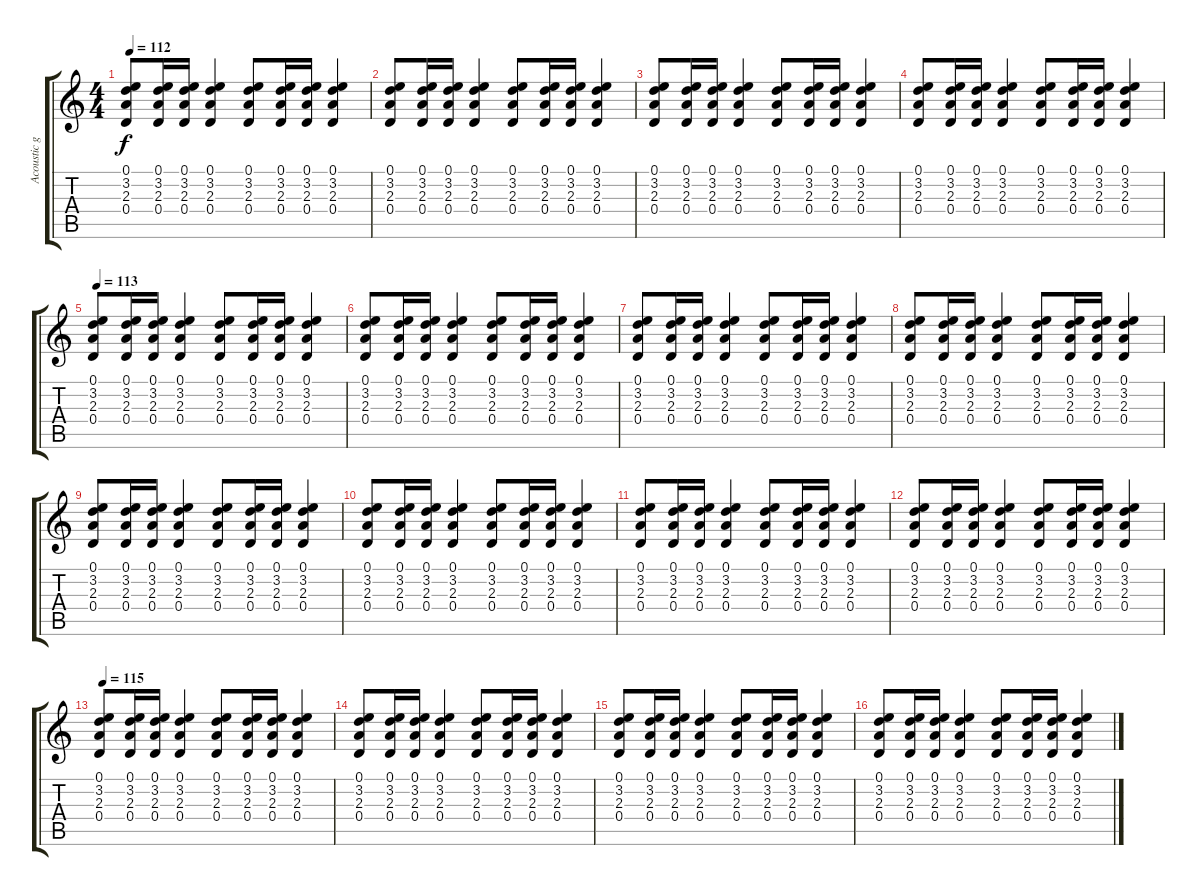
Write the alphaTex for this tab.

\track ("Acoustic guitar" "Acoustic g") {instrument acousticguitarsteel}
\staff {score tabs}
\tuning (E4 B3 G3 D3 A2 E2) {hide}
\ts (4 4)
\tempo 112
\clef g2
\ks c
(0.1 3.2 2.3 0.4).8{dy f} (0.1 3.2 2.3 0.4).16 (0.1 3.2 2.3 0.4).16 (0.1 3.2 2.3 0.4).4 (0.1 3.2 2.3 0.4).8 (0.1 3.2 2.3 0.4).16 (0.1 3.2 2.3 0.4).16 (0.1 3.2 2.3 0.4).4 |
(0.1 3.2 2.3 0.4).8 (0.1 3.2 2.3 0.4).16 (0.1 3.2 2.3 0.4).16 (0.1 3.2 2.3 0.4).4 (0.1 3.2 2.3 0.4).8 (0.1 3.2 2.3 0.4).16 (0.1 3.2 2.3 0.4).16 (0.1 3.2 2.3 0.4).4 |
(0.1 3.2 2.3 0.4).8 (0.1 3.2 2.3 0.4).16 (0.1 3.2 2.3 0.4).16 (0.1 3.2 2.3 0.4).4 (0.1 3.2 2.3 0.4).8 (0.1 3.2 2.3 0.4).16 (0.1 3.2 2.3 0.4).16 (0.1 3.2 2.3 0.4).4 |
(0.1 3.2 2.3 0.4).8 (0.1 3.2 2.3 0.4).16 (0.1 3.2 2.3 0.4).16 (0.1 3.2 2.3 0.4).4 (0.1 3.2 2.3 0.4).8 (0.1 3.2 2.3 0.4).16 (0.1 3.2 2.3 0.4).16 (0.1 3.2 2.3 0.4).4 |
\tempo 113
(0.1 3.2 2.3 0.4).8 (0.1 3.2 2.3 0.4).16 (0.1 3.2 2.3 0.4).16 (0.1 3.2 2.3 0.4).4 (0.1 3.2 2.3 0.4).8 (0.1 3.2 2.3 0.4).16 (0.1 3.2 2.3 0.4).16 (0.1 3.2 2.3 0.4).4 |
(0.1 3.2 2.3 0.4).8 (0.1 3.2 2.3 0.4).16 (0.1 3.2 2.3 0.4).16 (0.1 3.2 2.3 0.4).4 (0.1 3.2 2.3 0.4).8 (0.1 3.2 2.3 0.4).16 (0.1 3.2 2.3 0.4).16 (0.1 3.2 2.3 0.4).4 |
(0.1 3.2 2.3 0.4).8 (0.1 3.2 2.3 0.4).16 (0.1 3.2 2.3 0.4).16 (0.1 3.2 2.3 0.4).4 (0.1 3.2 2.3 0.4).8 (0.1 3.2 2.3 0.4).16 (0.1 3.2 2.3 0.4).16 (0.1 3.2 2.3 0.4).4 |
(0.1 3.2 2.3 0.4).8 (0.1 3.2 2.3 0.4).16 (0.1 3.2 2.3 0.4).16 (0.1 3.2 2.3 0.4).4 (0.1 3.2 2.3 0.4).8 (0.1 3.2 2.3 0.4).16 (0.1 3.2 2.3 0.4).16 (0.1 3.2 2.3 0.4).4 |
(0.1 3.2 2.3 0.4).8 (0.1 3.2 2.3 0.4).16 (0.1 3.2 2.3 0.4).16 (0.1 3.2 2.3 0.4).4 (0.1 3.2 2.3 0.4).8 (0.1 3.2 2.3 0.4).16 (0.1 3.2 2.3 0.4).16 (0.1 3.2 2.3 0.4).4 |
(0.1 3.2 2.3 0.4).8 (0.1 3.2 2.3 0.4).16 (0.1 3.2 2.3 0.4).16 (0.1 3.2 2.3 0.4).4 (0.1 3.2 2.3 0.4).8 (0.1 3.2 2.3 0.4).16 (0.1 3.2 2.3 0.4).16 (0.1 3.2 2.3 0.4).4 |
(0.1 3.2 2.3 0.4).8 (0.1 3.2 2.3 0.4).16 (0.1 3.2 2.3 0.4).16 (0.1 3.2 2.3 0.4).4 (0.1 3.2 2.3 0.4).8 (0.1 3.2 2.3 0.4).16 (0.1 3.2 2.3 0.4).16 (0.1 3.2 2.3 0.4).4 |
(0.1 3.2 2.3 0.4).8 (0.1 3.2 2.3 0.4).16 (0.1 3.2 2.3 0.4).16 (0.1 3.2 2.3 0.4).4 (0.1 3.2 2.3 0.4).8 (0.1 3.2 2.3 0.4).16 (0.1 3.2 2.3 0.4).16 (0.1 3.2 2.3 0.4).4 |
\tempo 115
(0.1 3.2 2.3 0.4).8 (0.1 3.2 2.3 0.4).16 (0.1 3.2 2.3 0.4).16 (0.1 3.2 2.3 0.4).4 (0.1 3.2 2.3 0.4).8 (0.1 3.2 2.3 0.4).16 (0.1 3.2 2.3 0.4).16 (0.1 3.2 2.3 0.4).4 |
(0.1 3.2 2.3 0.4).8 (0.1 3.2 2.3 0.4).16 (0.1 3.2 2.3 0.4).16 (0.1 3.2 2.3 0.4).4 (0.1 3.2 2.3 0.4).8 (0.1 3.2 2.3 0.4).16 (0.1 3.2 2.3 0.4).16 (0.1 3.2 2.3 0.4).4 |
(0.1 3.2 2.3 0.4).8 (0.1 3.2 2.3 0.4).16 (0.1 3.2 2.3 0.4).16 (0.1 3.2 2.3 0.4).4 (0.1 3.2 2.3 0.4).8 (0.1 3.2 2.3 0.4).16 (0.1 3.2 2.3 0.4).16 (0.1 3.2 2.3 0.4).4 |
(0.1 3.2 2.3 0.4).8 (0.1 3.2 2.3 0.4).16 (0.1 3.2 2.3 0.4).16 (0.1 3.2 2.3 0.4).4 (0.1 3.2 2.3 0.4).8 (0.1 3.2 2.3 0.4).16 (0.1 3.2 2.3 0.4).16 (0.1 3.2 2.3 0.4).4
